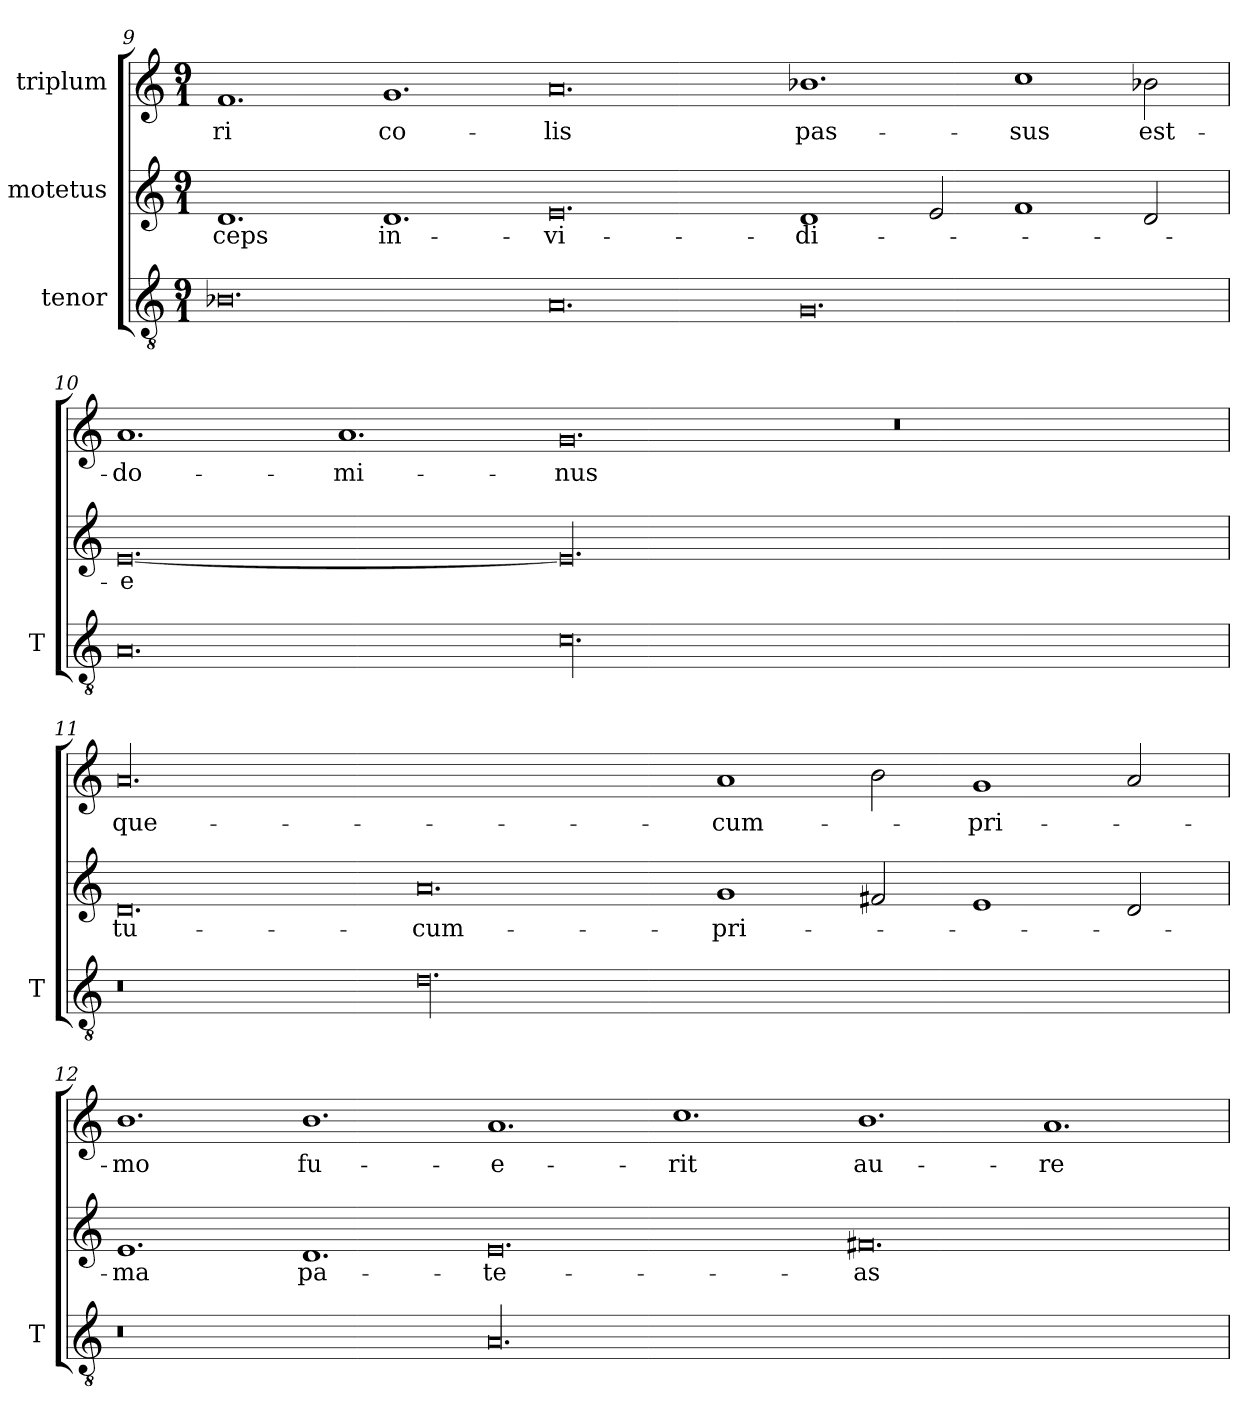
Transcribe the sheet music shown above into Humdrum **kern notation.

**kern	**kern	**text	**kern	**text
*part3	*part2	*part2	*part1	*part1
*staff3	*staff2	*staff2	*staff1	*staff1
*I"tenor	*I"motetus	*	*I"triplum	*
*I'T	*	*	*	*
*clefGv2	*clefG2	*	*clefG2	*
*k[]	*k[]	*	*k[]	*
*C:	*C:	*	*C:	*
*M9/1	*M9/1	*	*M9/1	*
=9	=9	=9	=9	=9
0.B-X\	1.d/	-ceps	1.f/	-ri
.	1.d/	in-	1.g/	co-
0.A/	0.e/	-vi-	0.a/	-lis
0.G/	1d/	-di-	1.b-X\	pas-
.	2e/	.	.	.
.	1f/	.	1cc\	-sus
.	2d/	.	2b-X\	est-
!!LO:PB:g=z
=10	=10	=10	=10	=10
0.A/	[0.e/	-e	1.a/	do-
.	.	.	1.a/	-mi-
00.c\	00.e/]	.	0.g/	-nus
.	.	.	0.r	.
=11	=11	=11	=11	=11
0.r	0.d/	tu-	00.a/	que-
00.d\	0.a/	cum-	.	.
.	1g/	pri-	1a/	cum-
.	2f#X/	.	2b\	.
.	1e/	.	1g/	pri-
.	2d/	.	2a/	.
=12	=12	=12	=12	=12
0.r	1.e/	-ma	1.b\	-mo
.	1.d/	pa-	1.b\	fu-
00.A/	0.e/	-te-	1.a/	-e-
.	.	.	1.cc\	-rit
.	0.f#X/	-as	1.b\	au-
.	.	.	1.a/	-re-
=	=	=	=	=
*-	*-	*-	*-	*-
